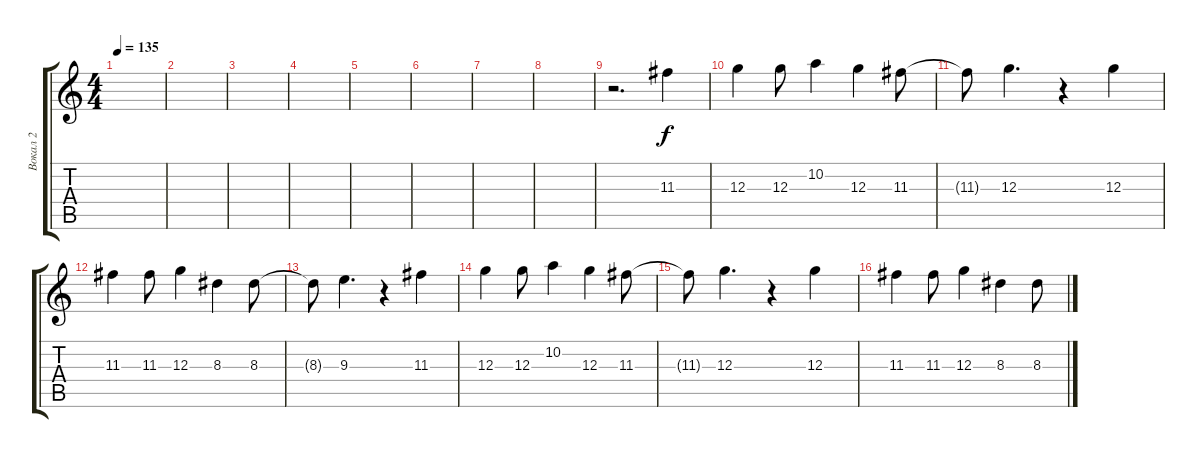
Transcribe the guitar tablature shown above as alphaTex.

\track ("Вокал 2" "Вокал 2") {instrument contrabass}
\staff {score tabs}
\tuning (E4 B3 G3 D3 A2 E2) {hide}
\ts (4 4)
\tempo 135
\clef g2
\ks c
|
|
|
|
|
|
|
|
r.2{d} 11.3.4 |
12.3.4 12.3.8 10.2.4 12.3.4 11.3.8 |
11.3{t}.8 12.3.4{d} r.4 12.3.4 |
11.3.4 11.3.8 12.3.4 8.3.4 8.3.8 |
8.3{t}.8 9.3.4{d} r.4 11.3.4 |
12.3.4 12.3.8 10.2.4 12.3.4 11.3.8 |
11.3{t}.8 12.3.4{d} r.4 12.3.4 |
11.3.4 11.3.8 12.3.4 8.3.4 8.3.8
